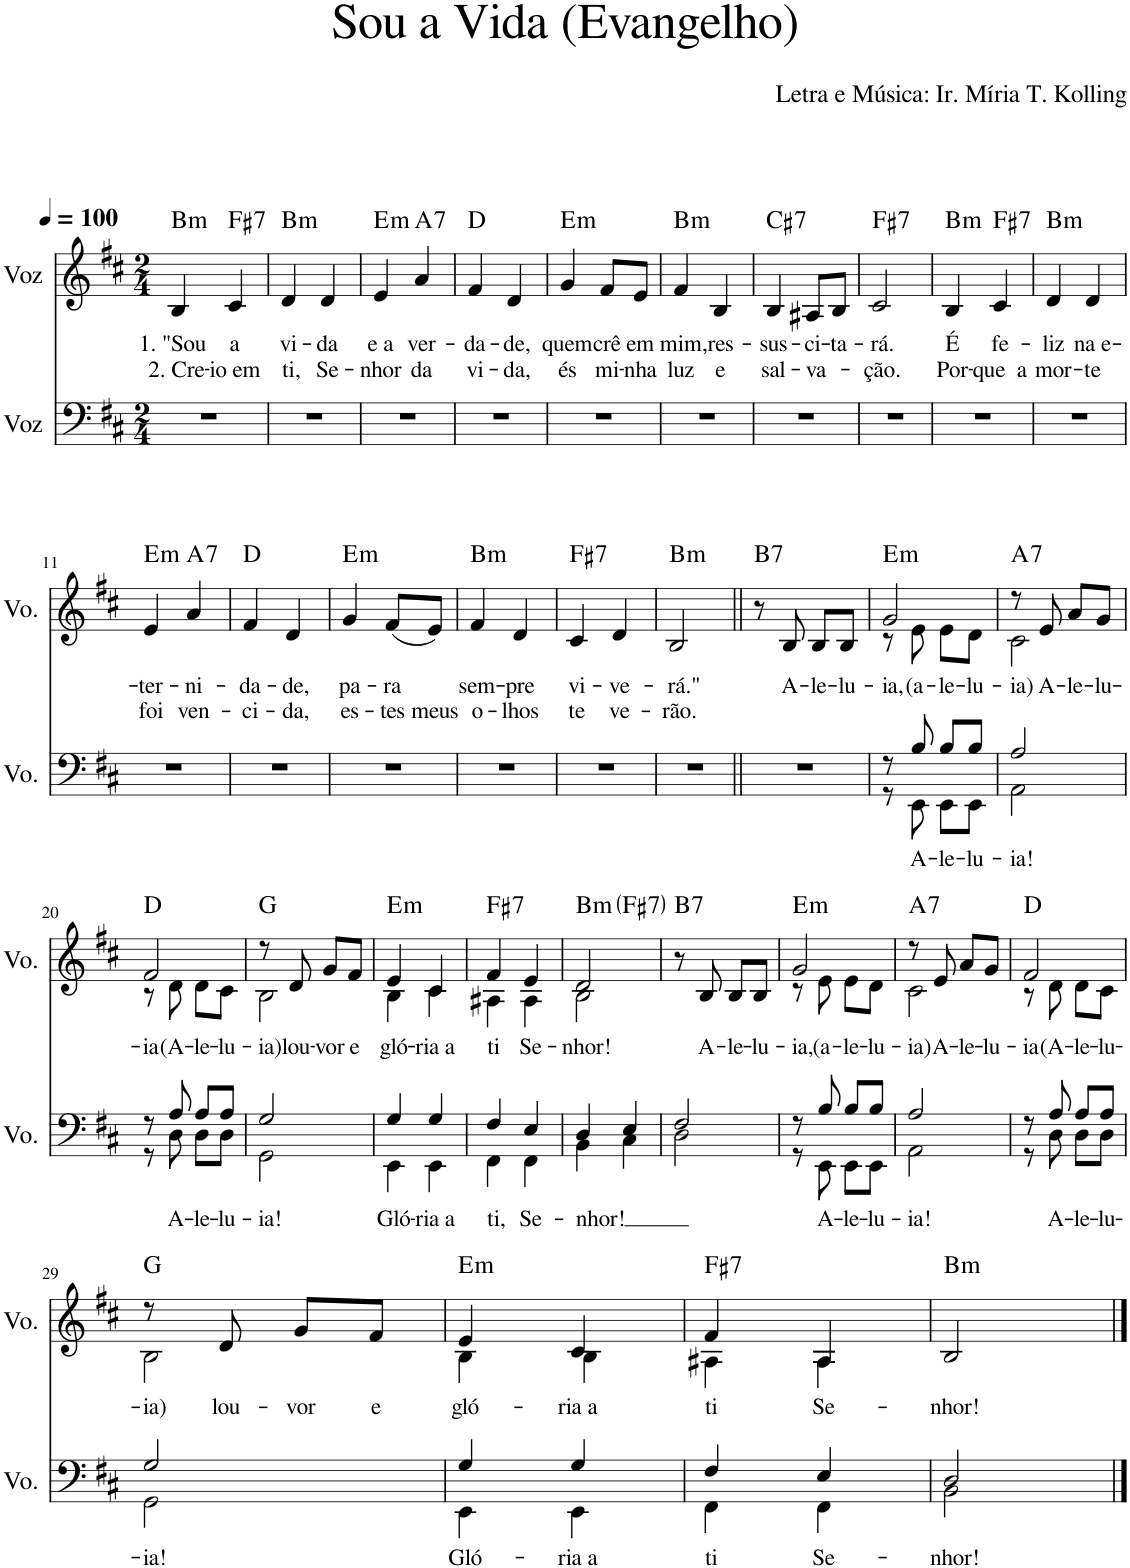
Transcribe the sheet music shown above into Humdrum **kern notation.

**kern	**text	**text	**kern	**text	**text	**harte
*part2	*part2	*part2	*part1	*part1	*part1	*part1
*staff2	*staff2	*staff2	*staff1	*staff1	*staff1	*
*I"Voz	*	*	*I"Voz	*	*	*
*I'Vo.	*	*	*I'Vo.	*	*	*
*clefF4	*	*	*clefG2	*	*	*
*k[f#c#]	*	*	*k[f#c#]	*	*	*
*M2/4	*	*	*M2/4	*	*	*
*MM100	*	*	*MM100	*	*	*
=1	=1	=1	=1	=1	=1	=1
!	!	!	!	!LO:LY:b	!LO:LY:b	!LO:H:kt=m
2r	.	.	4B/	1. "Sou	2. Cre-	B:min
!	!	!	!	!LO:LY:b	!LO:LY:b	!LO:H:kt=7
.	.	.	4c#/	a	-io em	F#:7
=2	=2	=2	=2	=2	=2	=2
!	!	!	!	!LO:LY:b	!LO:LY:b	!LO:H:kt=m
2r	.	.	4d/	vi-	ti,	B:min
!	!	!	!	!LO:LY:b	!LO:LY:b	!
.	.	.	4d/	-da	Se-	.
=3	=3	=3	=3	=3	=3	=3
!	!	!	!	!LO:LY:b	!LO:LY:b	!LO:H:kt=m
2r	.	.	4e/	e a	-nhor	E:min
!	!	!	!	!LO:LY:b	!LO:LY:b	!LO:H:kt=7
.	.	.	4a/	ver-	da	A:7
=4	=4	=4	=4	=4	=4	=4
!	!	!	!	!LO:LY:b	!LO:LY:b	!
2r	.	.	4f#/	-da-	vi-	D:maj
!	!	!	!	!LO:LY:b	!LO:LY:b	!
.	.	.	4d/	-de,	-da,	.
=5	=5	=5	=5	=5	=5	=5
!	!	!	!	!LO:LY:b	!LO:LY:b	!LO:H:kt=m
2r	.	.	4g/	quem	és	E:min
!	!	!	!	!LO:LY:b	!LO:LY:b	!
.	.	.	8f#/L	crê	mi-	.
!	!	!	!	!LO:LY:b	!LO:LY:b	!
.	.	.	8e/J	em	-nha	.
=6	=6	=6	=6	=6	=6	=6
!	!	!	!	!LO:LY:b	!LO:LY:b	!LO:H:kt=m
2r	.	.	4f#/	mim,	luz	B:min
!	!	!	!	!LO:LY:b	!LO:LY:b	!
.	.	.	4B/	res-	e	.
=7	=7	=7	=7	=7	=7	=7
!	!	!	!	!LO:LY:b	!LO:LY:b	!LO:H:kt=7
2r	.	.	4B/	-sus-	sal-	C#:7
!	!	!	!	!LO:LY:b	!LO:LY:b	!
.	.	.	8A#X/L	-ci-	-va-	.
!	!	!	!	!LO:LY:b	!	!
.	.	.	8B/J	-ta-	.	.
=8	=8	=8	=8	=8	=8	=8
!	!	!	!	!LO:LY:b	!LO:LY:b	!LO:H:kt=7
2r	.	.	2c#/	-rá.	-ção.	F#:7
=9	=9	=9	=9	=9	=9	=9
!	!	!	!	!LO:LY:b	!LO:LY:b	!LO:H:kt=m
2r	.	.	4B/	É	Por-	B:min
!	!	!	!	!LO:LY:b	!LO:LY:b	!LO:H:kt=7
.	.	.	4c#/	fe-	-que a	F#:7
=10	=10	=10	=10	=10	=10	=10
!	!	!	!	!LO:LY:b	!LO:LY:b	!LO:H:kt=m
2r	.	.	4d/	-liz	mor-	B:min
!	!	!	!	!LO:LY:b	!LO:LY:b	!
.	.	.	4d/	na e-	-te	.
!!LO:LB:g=z
=11	=11	=11	=11	=11	=11	=11
!	!	!	!	!LO:LY:b	!LO:LY:b	!LO:H:kt=m
2r	.	.	4e/	-ter-	foi	E:min
!	!	!	!	!LO:LY:b	!LO:LY:b	!LO:H:kt=7
.	.	.	4a/	-ni-	ven-	A:7
=12	=12	=12	=12	=12	=12	=12
!	!	!	!	!LO:LY:b	!LO:LY:b	!
2r	.	.	4f#/	-da-	-ci-	D:maj
!	!	!	!	!LO:LY:b	!LO:LY:b	!
.	.	.	4d/	-de,	-da,	.
=13	=13	=13	=13	=13	=13	=13
!	!	!	!	!LO:LY:b	!LO:LY:b	!LO:H:kt=m
2r	.	.	4g/	pa-	es-	E:min
!	!	!	!	!LO:LY:b	!LO:LY:b	!
.	.	.	(8f#/L	-ra	-tes	.
!	!	!	!	!	!LO:LY:b	!
.	.	.	8e/J)	.	meus	.
=14	=14	=14	=14	=14	=14	=14
!	!	!	!	!LO:LY:b	!LO:LY:b	!LO:H:kt=m
2r	.	.	4f#/	sem-	o-	B:min
!	!	!	!	!LO:LY:b	!LO:LY:b	!
.	.	.	4d/	-pre	-lhos	.
=15	=15	=15	=15	=15	=15	=15
!	!	!	!	!LO:LY:b	!LO:LY:b	!LO:H:kt=7
2r	.	.	4c#/	vi-	te	F#:7
!	!	!	!	!LO:LY:b	!LO:LY:b	!
.	.	.	4d/	-ve-	ve-	.
=16	=16	=16	=16	=16	=16	=16
!	!	!	!	!LO:LY:b	!LO:LY:b	!LO:H:kt=m
2r	.	.	2B/	-rá."	-rão.	B:min
=17||	=17||	=17||	=17||	=17||	=17||	=17||
!	!	!	!	!	!	!LO:H:kt=7
2r	.	.	8r	.	.	B:7
!	!	!	!	!LO:LY:b	!	!
.	.	.	8B/	A-	.	.
!	!	!	!	!LO:LY:b	!	!
.	.	.	8B/L	-le-	.	.
!	!	!	!	!LO:LY:b	!	!
.	.	.	8B/J	-lu-	.	.
=18	=18	=18	=18	=18	=18	=18
*^	*	*	*	*	*	*
!	!	!	!	!	!LO:LY:b	!	!LO:H:kt=m
*	*	*	*	*^	*	*	*
8r	8r	.	.	2g/	8r	-ia,	.	E:min
!	!	!	!LO:LY:b	!	!	!LO:LY:b	!	!
8B/	8EE\	.	A-	.	8e\	(a-	.	.
!	!	!	!LO:LY:b	!	!	!LO:LY:b	!	!
8B/L	8EE\L	.	-le-	.	8e\L	-le-	.	.
!	!	!	!LO:LY:b	!	!	!LO:LY:b	!	!
8B/J	8EE\J	.	-lu-	.	8d\J	-lu-	.	.
=19	=19	=19	=19	=19	=19	=19	=19	=19
!	!	!	!LO:LY:b	!	!	!LO:LY:b	!	!LO:H:kt=7
2A/	2AA\	.	-ia!	8r	2c#\	-ia)	.	A:7
!	!	!	!	!	!	!LO:LY:b	!	!
.	.	.	.	8e/	.	A-	.	.
!	!	!	!	!	!	!LO:LY:b	!	!
.	.	.	.	8a/L	.	-le-	.	.
!	!	!	!	!	!	!LO:LY:b	!	!
.	.	.	.	8g/J	.	-lu-	.	.
!!LO:LB:g=z	!!
=20	=20	=20	=20	=20	=20	=20	=20	=20
!	!	!	!	!	!	!LO:LY:b	!	!
8r	8r	.	.	2f#/	8r	-ia	.	D:maj
!	!	!	!LO:LY:b	!	!	!LO:LY:b	!	!
8A/	8D\	.	A-	.	8d\	(A-	.	.
!	!	!	!LO:LY:b	!	!	!LO:LY:b	!	!
8A/L	8D\L	.	-le-	.	8d\L	-le-	.	.
!	!	!	!LO:LY:b	!	!	!LO:LY:b	!	!
8A/J	8D\J	.	-lu-	.	8c#\J	-lu-	.	.
=21	=21	=21	=21	=21	=21	=21	=21	=21
!	!	!	!LO:LY:b	!	!	!LO:LY:b	!	!
2G/	2GG\	.	-ia!	8r	2B\	-ia)	.	G:maj
!	!	!	!	!	!	!LO:LY:b	!	!
.	.	.	.	8d/	.	lou-	.	.
!	!	!	!	!	!	!LO:LY:b	!	!
.	.	.	.	8g/L	.	-vor	.	.
!	!	!	!	!	!	!LO:LY:b	!	!
.	.	.	.	8f#/J	.	e	.	.
=22	=22	=22	=22	=22	=22	=22	=22	=22
!	!	!	!LO:LY:b	!	!	!LO:LY:b	!	!LO:H:kt=m
4G/	4EE\	.	Gló-	4e/	4B\	gló-	.	E:min
!	!	!	!LO:LY:b	!	!	!LO:LY:b	!	!
4G/	4EE\	.	-ria a	4c#/	4c#\	-ria a	.	.
=23	=23	=23	=23	=23	=23	=23	=23	=23
!	!	!	!LO:LY:b	!	!	!LO:LY:b	!	!LO:H:kt=7
4F#/	4FF#\	.	ti,	4f#/	4A#X\	ti	.	F#:7
!	!	!	!LO:LY:b	!	!	!LO:LY:b	!	!
4E/	4FF#\	.	Se-	4e/	4A#\	Se-	.	.
=24	=24	=24	=24	=24	=24	=24	=24	=24
!	!	!	!LO:LY:b	!	!	!LO:LY:b	!	!LO:H:kt=m
*	*	*	*	*	*^	*	*	*
4D/	4BB\	.	-nhor!	2d/	2B\	4ryy	-nhor!	.	B:min
!	!	!	!	!	!	!	!	!	!LO:H:kt=7
4E/	4C#\	.	.	.	.	4ryy	.	.	F#:7
=25	=25	=25	=25	=25	=25	=25	=25	=25	=25
!	!	!	!	!	!	!	!	!	!LO:H:kt=7
*	*	*	*	*v	*v	*v	*	*	*
2F#/	2D\	.	.	8r	.	.	B:7
!	!	!	!	!	!LO:LY:b	!	!
.	.	.	.	8B/	A-	.	.
!	!	!	!	!	!LO:LY:b	!	!
.	.	.	.	8B/L	-le-	.	.
!	!	!	!	!	!LO:LY:b	!	!
.	.	.	.	8B/J	-lu-	.	.
=26	=26	=26	=26	=26	=26	=26	=26
!	!	!	!	!	!LO:LY:b	!	!LO:H:kt=m
*	*	*	*	*^	*	*	*
8r	8r	.	.	2g/	8r	-ia,	.	E:min
!	!	!	!LO:LY:b	!	!	!LO:LY:b	!	!
8B/	8EE\	.	A-	.	8e\	(a-	.	.
!	!	!	!LO:LY:b	!	!	!LO:LY:b	!	!
8B/L	8EE\L	.	-le-	.	8e\L	-le-	.	.
!	!	!	!LO:LY:b	!	!	!LO:LY:b	!	!
8B/J	8EE\J	.	-lu-	.	8d\J	-lu-	.	.
=27	=27	=27	=27	=27	=27	=27	=27	=27
!	!	!	!LO:LY:b	!	!	!LO:LY:b	!	!LO:H:kt=7
2A/	2AA\	.	-ia!	8r	2c#\	-ia)	.	A:7
!	!	!	!	!	!	!LO:LY:b	!	!
.	.	.	.	8e/	.	A-	.	.
!	!	!	!	!	!	!LO:LY:b	!	!
.	.	.	.	8a/L	.	-le-	.	.
!	!	!	!	!	!	!LO:LY:b	!	!
.	.	.	.	8g/J	.	-lu-	.	.
=28	=28	=28	=28	=28	=28	=28	=28	=28
!	!	!	!	!	!	!LO:LY:b	!	!
8r	8r	.	.	2f#/	8r	-ia	.	D:maj
!	!	!	!LO:LY:b	!	!	!LO:LY:b	!	!
8A/	8D\	.	A-	.	8d\	(A-	.	.
!	!	!	!LO:LY:b	!	!	!LO:LY:b	!	!
8A/L	8D\L	.	-le-	.	8d\L	-le-	.	.
!	!	!	!LO:LY:b	!	!	!LO:LY:b	!	!
8A/J	8D\J	.	-lu-	.	8c#\J	-lu-	.	.
!!LO:LB:g=z	!!
=29	=29	=29	=29	=29	=29	=29	=29	=29
!	!	!	!LO:LY:b	!	!	!LO:LY:b	!	!
2G/	2GG\	.	-ia!	8r	2B\	-ia)	.	G:maj
!	!	!	!	!	!	!LO:LY:b	!	!
.	.	.	.	8d/	.	lou-	.	.
!	!	!	!	!	!	!LO:LY:b	!	!
.	.	.	.	8g/L	.	-vor	.	.
!	!	!	!	!	!	!LO:LY:b	!	!
.	.	.	.	8f#/J	.	e	.	.
=30	=30	=30	=30	=30	=30	=30	=30	=30
!	!	!	!LO:LY:b	!	!	!LO:LY:b	!	!LO:H:kt=m
4G/	4EE\	.	Gló-	4e/	4B\	gló-	.	E:min
!	!	!	!LO:LY:b	!	!	!LO:LY:b	!	!
4G/	4EE\	.	-ria a	4c#/	4B\	-ria a	.	.
=31	=31	=31	=31	=31	=31	=31	=31	=31
!	!	!	!LO:LY:b	!	!	!LO:LY:b	!	!LO:H:kt=7
4F#/	4FF#\	.	ti	4f#/	4A#X\	ti	.	F#:7
!	!	!	!LO:LY:b	!	!	!LO:LY:b	!	!
4E/	4FF#\	.	Se-	4A#/	4A#\	Se-	.	.
=32	=32	=32	=32	=32	=32	=32	=32	=32
!	!	!	!LO:LY:b	!	!	!LO:LY:b	!	!LO:H:kt=m
*	*	*	*	*v	*v	*	*	*
2D/	2BB\	.	-nhor!	2B/	-nhor!	.	B:min
*v	*v	*	*	*	*	*	*
==	==	==	==	==	==	==
*-	*-	*-	*-	*-	*-	*-
